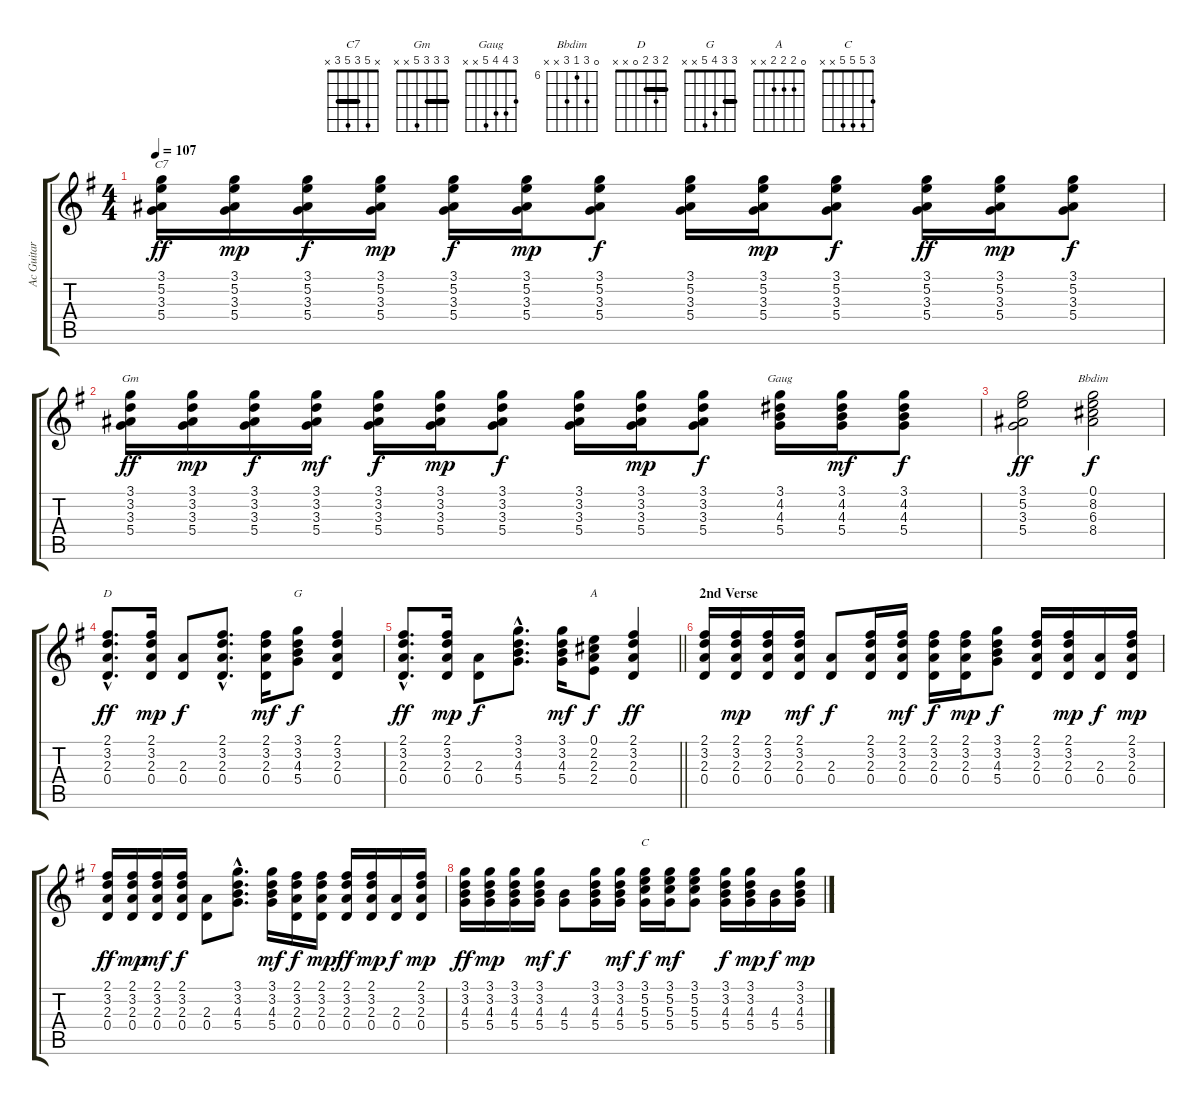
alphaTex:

\track ("Ac Guitar" "Ac Guitar") {instrument acousticguitarsteel}
\staff {score tabs}
\tuning (E4 B3 G3 D3 A2 E2) {hide}
\chord ("C7" x 5 3 5 3 x) {barre 3}
\chord ("Gm" 3 3 3 5 x x) {barre 3}
\chord ("Gaug" 3 4 4 5 x x)
\chord ("Bbdim" 0 8 6 8 x x) {firstfret 6}
\chord ("D" 2 3 2 0 x x) {barre 2}
\chord ("G" 3 3 4 5 x x) {barre 3}
\chord ("A" 0 2 2 2 x x)
\chord ("C" 3 5 5 5 x x)
\ts (4 4)
\tempo 107
\clef g2
\ks g
(3.1 5.2 3.3 5.4).16{ch "C7" dy ff} (3.1 5.2 3.3 5.4).16{dy mp} (3.1 5.2 3.3 5.4).16{dy f} (3.1 5.2 3.3 5.4).16{dy mp} (3.1 5.2 3.3 5.4).16{dy f} (3.1 5.2 3.3 5.4).16{dy mp} (3.1 5.2 3.3 5.4).8{dy f} (3.1 5.2 3.3 5.4).16 (3.1 5.2 3.3 5.4).16{dy mp} (3.1 5.2 3.3 5.4).8{dy f} (3.1 5.2 3.3 5.4).16{dy ff} (3.1 5.2 3.3 5.4).16{dy mp} (3.1 5.2 3.3 5.4).8{dy f} |
(3.1 3.2 3.3 5.4).16{ch "Gm" dy ff} (3.1 3.2 3.3 5.4).16{dy mp} (3.1 3.2 3.3 5.4).16{dy f} (3.1 3.2 3.3 5.4).16{dy mf} (3.1 3.2 3.3 5.4).16{dy f} (3.1 3.2 3.3 5.4).16{dy mp} (3.1 3.2 3.3 5.4).8{dy f} (3.1 3.2 3.3 5.4).16 (3.1 3.2 3.3 5.4).16{dy mp} (3.1 3.2 3.3 5.4).8{dy f} (3.1 4.2 4.3 5.4).16{ch "Gaug"} (3.1 4.2 4.3 5.4).16{dy mf} (3.1 4.2 4.3 5.4).8{dy f} |
(3.1 5.2 3.3 5.4).2{dy ff} (0.1 8.2 6.3 8.4).2{ch "Bbdim" dy f} |
(2.1{hac} 3.2{hac} 2.3{hac} 0.4{hac}).8{d ch "D" dy ff} (2.1 3.2 2.3 0.4).16{dy mp} (2.3 0.4).8{dy f} (2.1{hac} 3.2{hac} 2.3{hac} 0.4{hac}).8{d} (2.1 3.2 2.3 0.4).16{dy mf} (3.1 3.2 4.3 5.4).8{ch "G" dy f} (2.1 3.2 2.3 0.4).4 |
\barLineRight lightlight
(2.1{hac} 3.2{hac} 2.3{hac} 0.4{hac}).8{d dy ff} (2.1 3.2 2.3 0.4).16{dy mp} (2.3 0.4).8{dy f} (3.1{hac} 3.2{hac} 4.3{hac} 5.4{hac}).8{d} (3.1 3.2 4.3 5.4).16{dy mf} (0.1 2.2 2.3 2.4).8{ch "A" dy f} (2.1 3.2 2.3 0.4).4{dy ff} |
\section ("" "2nd Verse")
(2.1 3.2 2.3 0.4).16 (2.1 3.2 2.3 0.4).16{dy mp} (2.1 3.2 2.3 0.4).16 (2.1 3.2 2.3 0.4).16{dy mf} (2.3 0.4).8{dy f} (2.1 3.2 2.3 0.4).16 (2.1 3.2 2.3 0.4).16{dy mf} (2.1 3.2 2.3 0.4).16{dy f} (2.1 3.2 2.3 0.4).16{dy mp} (3.1 3.2 4.3 5.4).8{dy f} (2.1 3.2 2.3 0.4).16 (2.1 3.2 2.3 0.4).16{dy mp} (2.3 0.4).16{dy f} (2.1 3.2 2.3 0.4).16{dy mp} |
(2.1 3.2 2.3 0.4).16{dy ff} (2.1 3.2 2.3 0.4).16{dy mp} (2.1 3.2 2.3 0.4).16{dy mf} (2.1 3.2 2.3 0.4).16{dy f} (2.3 0.4).8 (3.1{hac} 3.2{hac} 4.3{hac} 5.4{hac}).8{d} (3.1 3.2 4.3 5.4).16{dy mf} (2.1 3.2 2.3 0.4).16{dy f} (2.1 3.2 2.3 0.4).16{dy mp} (2.1 3.2 2.3 0.4).16{dy ff} (2.1 3.2 2.3 0.4).16{dy mp} (2.3 0.4).16{dy f} (2.1 3.2 2.3 0.4).16{dy mp} |
(3.1 3.2 4.3 5.4).16{dy ff} (3.1 3.2 4.3 5.4).16{dy mp} (3.1 3.2 4.3 5.4).16 (3.1 3.2 4.3 5.4).16{dy mf} (4.3 5.4).8{dy f} (3.1 3.2 4.3 5.4).16 (3.1 3.2 4.3 5.4).16{dy mf} (3.1 5.2 5.3 5.4).16{ch "C" dy f} (3.1 5.2 5.3 5.4).16{dy mf} (3.1 5.2 5.3 5.4).8 (3.1 3.2 4.3 5.4).16{dy f} (3.1 3.2 4.3 5.4).16{dy mp} (4.3 5.4).16{dy f} (3.1 3.2 4.3 5.4).16{dy mp}
